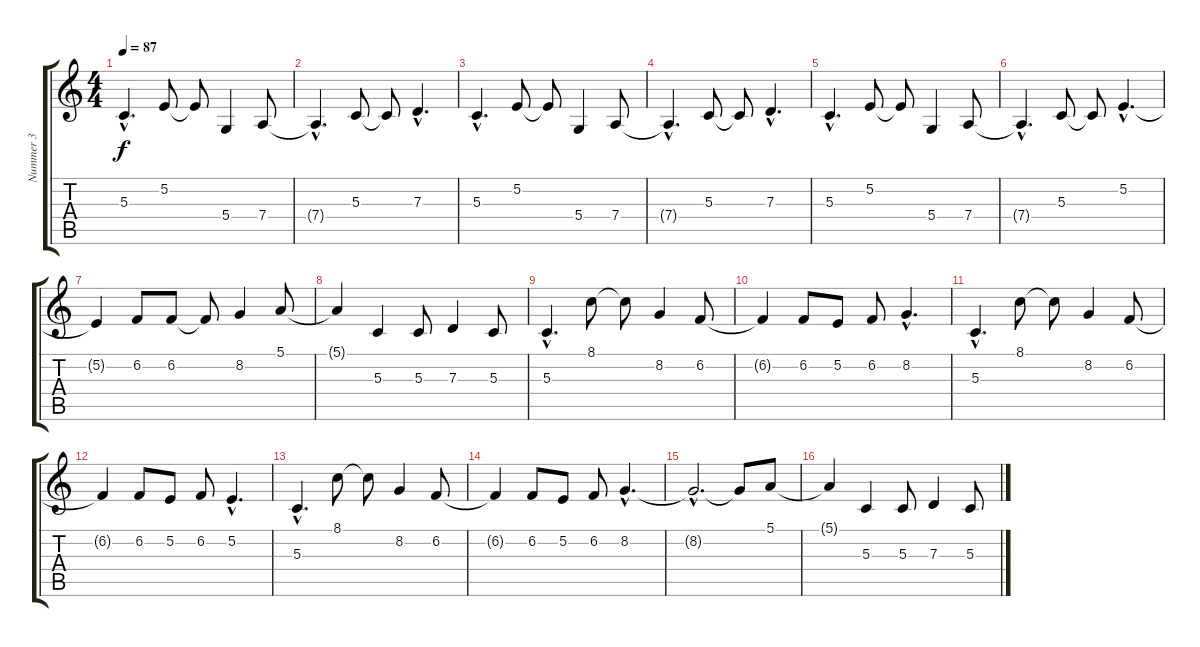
\track ("Nummer 3" "Nummer 3") {instrument stringensemble1}
\staff {score tabs}
\tuning (E4 B3 G3 D3 A2 E2) {hide}
\ts (4 4)
\tempo 87
\clef g2
\ks c
5.3{hac t}.4{d dy f} 5.2.8 5.2{t}.8 5.4.4 7.4.8 |
7.4{hac t}.4{d} 5.3.8 5.3{t}.8 7.3{hac}.4{d} |
5.3{hac}.4{d} 5.2.8 5.2{t}.8 5.4.4 7.4.8 |
7.4{hac t}.4{d} 5.3.8 5.3{t}.8 7.3{hac}.4{d} |
5.3{hac}.4{d} 5.2.8 5.2{t}.8 5.4.4 7.4.8 |
7.4{hac t}.4{d} 5.3.8 5.3{t}.8 5.2{hac}.4{d} |
5.2{t}.4 6.2.8 6.2.8 6.2{t}.8 8.2.4 5.1.8 |
5.1{t}.4 5.3.4 5.3.8 7.3.4 5.3.8 |
5.3{hac}.4{d} 8.1.8 8.1{t}.8 8.2.4 6.2.8 |
6.2{t}.4 6.2.8 5.2.8 6.2.8 8.2{hac}.4{d} |
5.3{hac}.4{d} 8.1.8 8.1{t}.8 8.2.4 6.2.8 |
6.2{t}.4 6.2.8 5.2.8 6.2.8 5.2{hac}.4{d} |
5.3{hac}.4{d} 8.1.8 8.1{t}.8 8.2.4 6.2.8 |
6.2{t}.4 6.2.8 5.2.8 6.2.8 8.2{hac}.4{d} |
8.2{hac t}.2{d} 8.2{t}.8 5.1.8 |
5.1{t}.4 5.3.4 5.3.8 7.3.4 5.3.8
